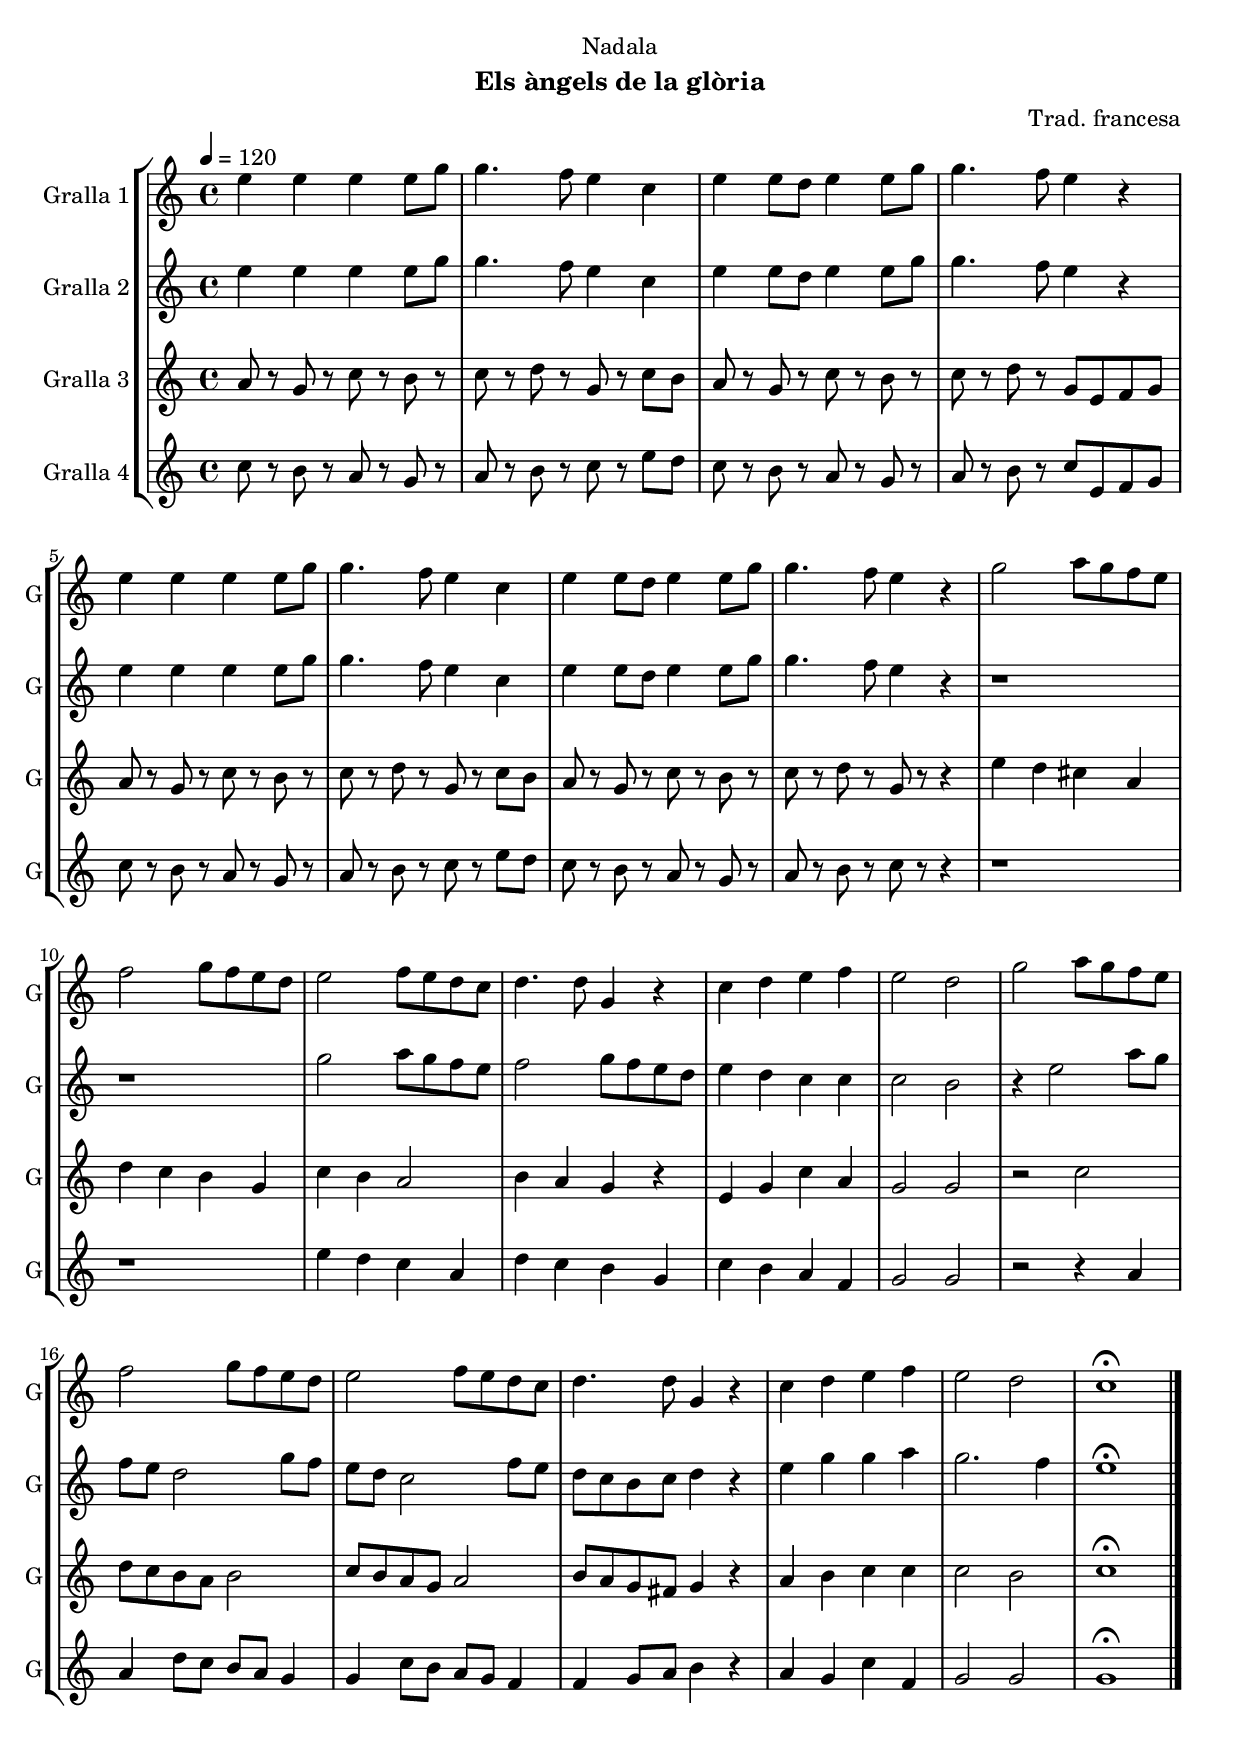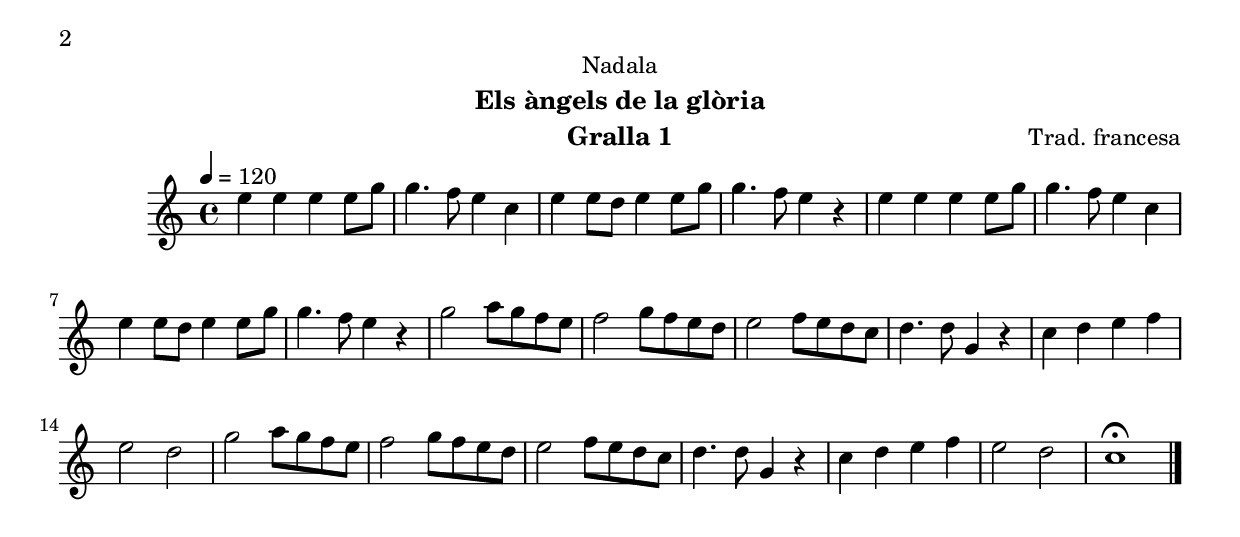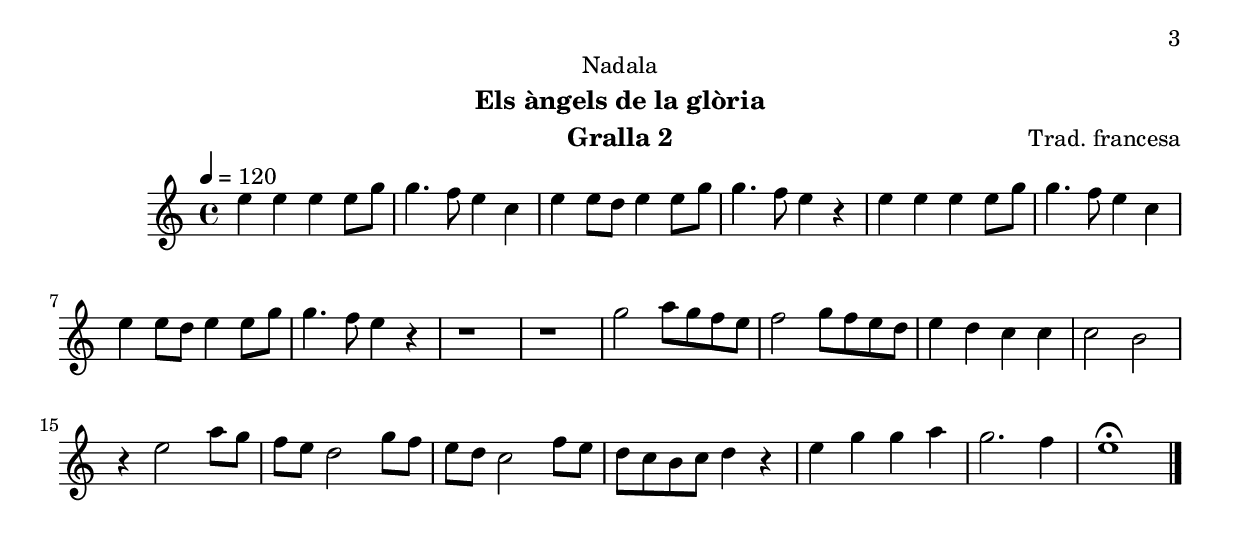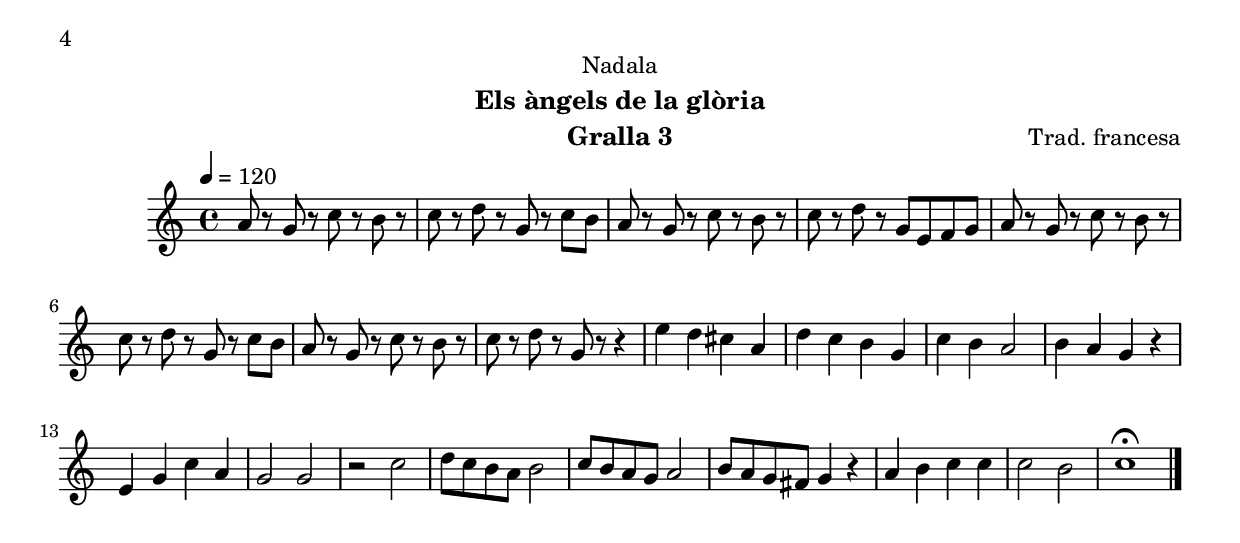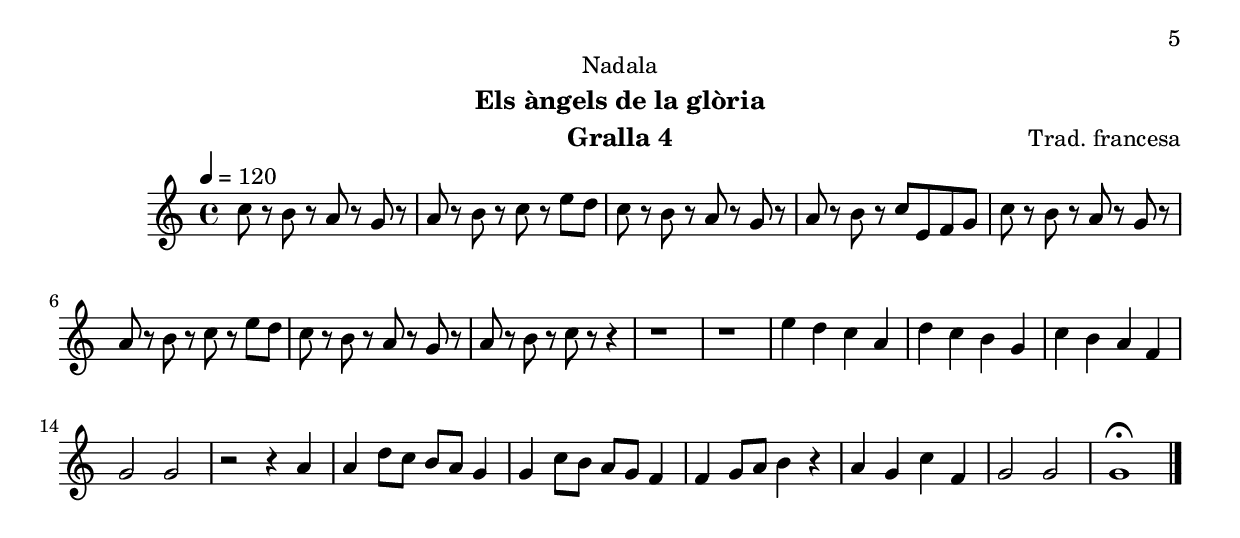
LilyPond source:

\version "2.16.2"

\header {
  dedication="Nadala"
  title=""
  subtitle="Els àngels de la glòria"
  subsubtitle=""
  poet=""
  meter=""
  piece=""
  composer="Trad. francesa"
  arranger=""
  opus=""
  instrument=""
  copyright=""
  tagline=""
}

liniaroAa =
\relative e''
{
  \tempo 4=120
  \clef treble
  \key c \major
  \time 4/4
  e4 e e e8 g  |
  g4. f8 e4 c  |
  e4 e8 d e4 e8 g  |
  g4. f8 e4 r  |
  %05
  e4 e e e8 g  |
  g4. f8 e4 c  |
  e4 e8 d e4 e8 g  |
  g4. f8 e4 r  |
  g2 a8 g f e  |
  %10
  f2 g8 f e d  |
  e2 f8 e d c  |
  d4. d8 g,4 r  |
  c4 d e f  |
  e2 d  |
  %15
  g2 a8 g f e  |
  f2 g8 f e d  |
  e2 f8 e d c  |
  d4. d8 g,4 r  |
  c4 d e f  |
  %20
  e2 d  |
  c1\fermata  \bar "|."
}

liniaroAb =
\relative e''
{
  \tempo 4=120
  \clef treble
  \key c \major
  \time 4/4
  e4 e e e8 g  |
  g4. f8 e4 c  |
  e4 e8 d e4 e8 g  |
  g4. f8 e4 r  |
  %05
  e4 e e e8 g  |
  g4. f8 e4 c  |
  e4 e8 d e4 e8 g  |
  g4. f8 e4 r  |
  r1  |
  %10
  r1  |
  g2 a8 g f e  |
  f2 g8 f e d  |
  e4 d c c  |
  c2 b  |
  %15
  r4 e2 a8 g  |
  f8 e d2 g8 f  |
  e8 d c2 f8 e  |
  d8 c b c d4 r  |
  e4 g g a  |
  %20
  g2. f4  |
  e1\fermata  \bar "|."
}

liniaroAc =
\relative a'
{
  \tempo 4=120
  \clef treble
  \key c \major
  \time 4/4
  a8 r g r c r b r  |
  c8 r d r g, r c b  |
  a8 r g r c r b r  |
  c8 r d r g, e f g  |
  %05
  a8 r g r c r b r  |
  c8 r d r g, r c b  |
  a8 r g r c r b r  |
  c8 r d r g, r r4  |
  e'4 d cis a  |
  %10
  d4 c b g  |
  c4 b a2  |
  b4 a g r  |
  e4 g c a  |
  g2 g  |
  %15
  r2 c  |
  d8 c b a b2  |
  c8 b a g a2  |
  b8 a g fis g4 r  |
  a4 b c c  |
  %20
  c2 b  |
  c1\fermata  \bar "|."
}

liniaroAd =
\relative c''
{
  \tempo 4=120
  \clef treble
  \key c \major
  \time 4/4
  c8 r b r a r g r  |
  a8 r b r c r e d  |
  c8 r b r a r g r  |
  a8 r b r c e, f g  |
  %05
  c8 r b r a r g r  |
  a8 r b r c r e d  |
  c8 r b r a r g r  |
  a8 r b r c r r4  |
  r1  |
  %10
  r1  |
  e4 d c a  |
  d4 c b g  |
  c4 b a f  |
  g2 g  |
  %15
  r2 r4 a  |
  a4 d8 c b a g4  |
  g4 c8 b a g f4  |
  f4 g8 a b4 r  |
  a4 g c f,  |
  %20
  g2 g  |
  g1\fermata  \bar "|."
}

\bookpart {
  \score {
    \new StaffGroup {
      \override Score.RehearsalMark #'self-alignment-X = #LEFT
      <<
        \new Staff \with {instrumentName = #"Gralla 1" shortInstrumentName = #"G"} \liniaroAa
        \new Staff \with {instrumentName = #"Gralla 2" shortInstrumentName = #"G"} \liniaroAb
        \new Staff \with {instrumentName = #"Gralla 3" shortInstrumentName = #"G"} \liniaroAc
        \new Staff \with {instrumentName = #"Gralla 4" shortInstrumentName = #"G"} \liniaroAd
      >>
    }
    \layout {}
  }
  \score { \unfoldRepeats
    \new StaffGroup {
      \override Score.RehearsalMark #'self-alignment-X = #LEFT
      <<
        \new Staff \with {instrumentName = #"Gralla 1" shortInstrumentName = #"G"} \liniaroAa
        \new Staff \with {instrumentName = #"Gralla 2" shortInstrumentName = #"G"} \liniaroAb
        \new Staff \with {instrumentName = #"Gralla 3" shortInstrumentName = #"G"} \liniaroAc
        \new Staff \with {instrumentName = #"Gralla 4" shortInstrumentName = #"G"} \liniaroAd
      >>
    }
    \midi {
      \set Staff.midiInstrument = "oboe"
      \set DrumStaff.midiInstrument = "drums"
    }
  }
}

\bookpart {
  \header {instrument="Gralla 1"}
  \score {
    \new StaffGroup {
      \override Score.RehearsalMark #'self-alignment-X = #LEFT
      <<
        \new Staff \liniaroAa
      >>
    }
    \layout {}
  }
  \score { \unfoldRepeats
    \new StaffGroup {
      \override Score.RehearsalMark #'self-alignment-X = #LEFT
      <<
        \new Staff \liniaroAa
      >>
    }
    \midi {
      \set Staff.midiInstrument = "oboe"
      \set DrumStaff.midiInstrument = "drums"
    }
  }
}

\bookpart {
  \header {instrument="Gralla 2"}
  \score {
    \new StaffGroup {
      \override Score.RehearsalMark #'self-alignment-X = #LEFT
      <<
        \new Staff \liniaroAb
      >>
    }
    \layout {}
  }
  \score { \unfoldRepeats
    \new StaffGroup {
      \override Score.RehearsalMark #'self-alignment-X = #LEFT
      <<
        \new Staff \liniaroAb
      >>
    }
    \midi {
      \set Staff.midiInstrument = "oboe"
      \set DrumStaff.midiInstrument = "drums"
    }
  }
}

\bookpart {
  \header {instrument="Gralla 3"}
  \score {
    \new StaffGroup {
      \override Score.RehearsalMark #'self-alignment-X = #LEFT
      <<
        \new Staff \liniaroAc
      >>
    }
    \layout {}
  }
  \score { \unfoldRepeats
    \new StaffGroup {
      \override Score.RehearsalMark #'self-alignment-X = #LEFT
      <<
        \new Staff \liniaroAc
      >>
    }
    \midi {
      \set Staff.midiInstrument = "oboe"
      \set DrumStaff.midiInstrument = "drums"
    }
  }
}

\bookpart {
  \header {instrument="Gralla 4"}
  \score {
    \new StaffGroup {
      \override Score.RehearsalMark #'self-alignment-X = #LEFT
      <<
        \new Staff \liniaroAd
      >>
    }
    \layout {}
  }
  \score { \unfoldRepeats
    \new StaffGroup {
      \override Score.RehearsalMark #'self-alignment-X = #LEFT
      <<
        \new Staff \liniaroAd
      >>
    }
    \midi {
      \set Staff.midiInstrument = "oboe"
      \set DrumStaff.midiInstrument = "drums"
    }
  }
}

